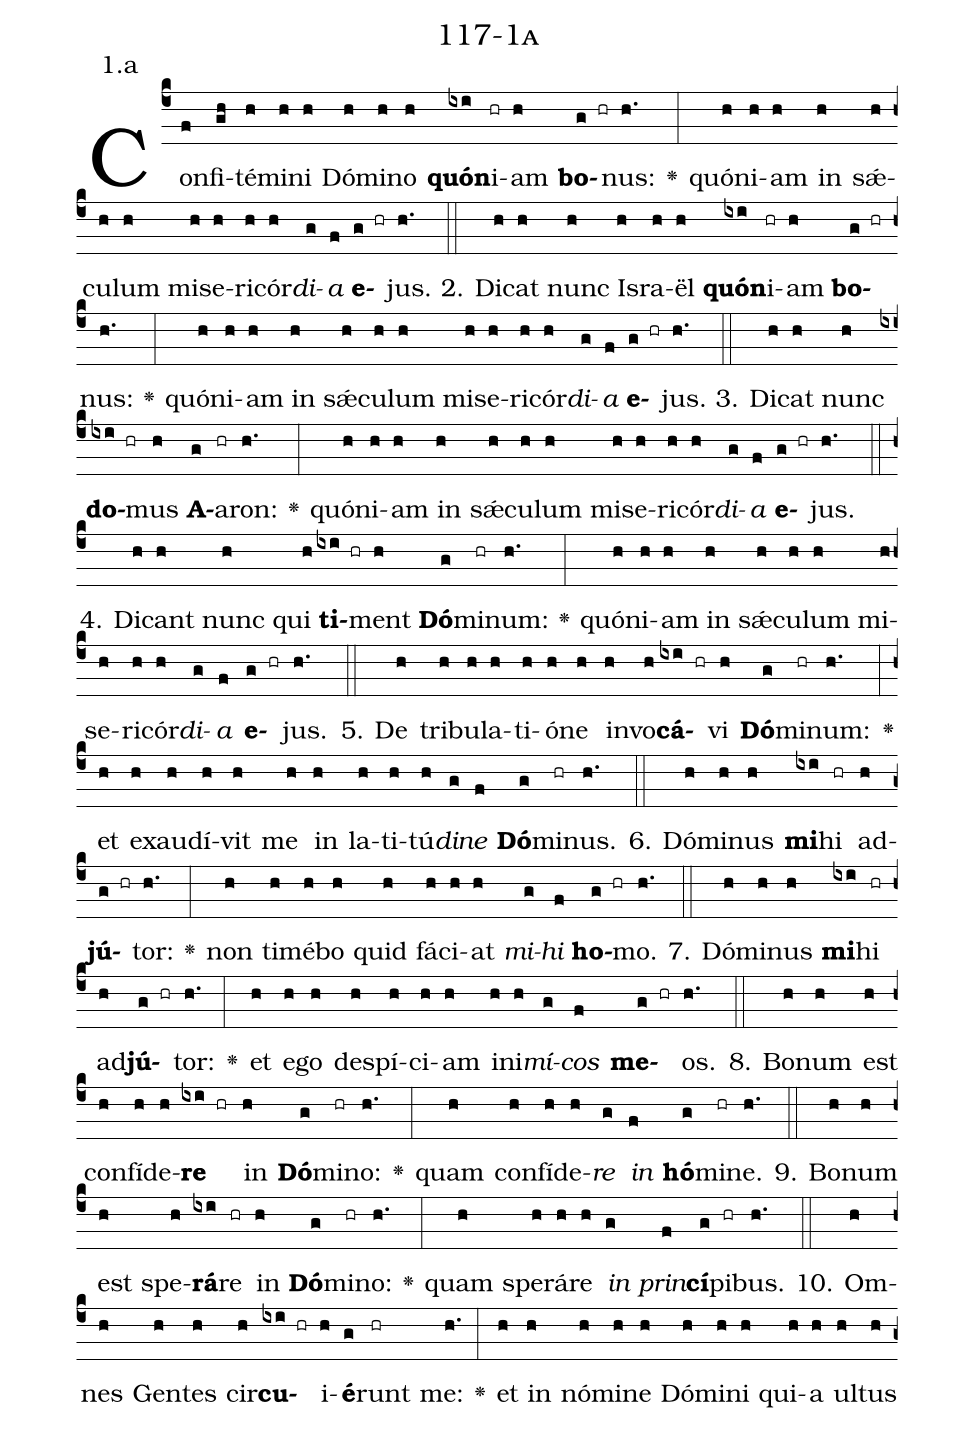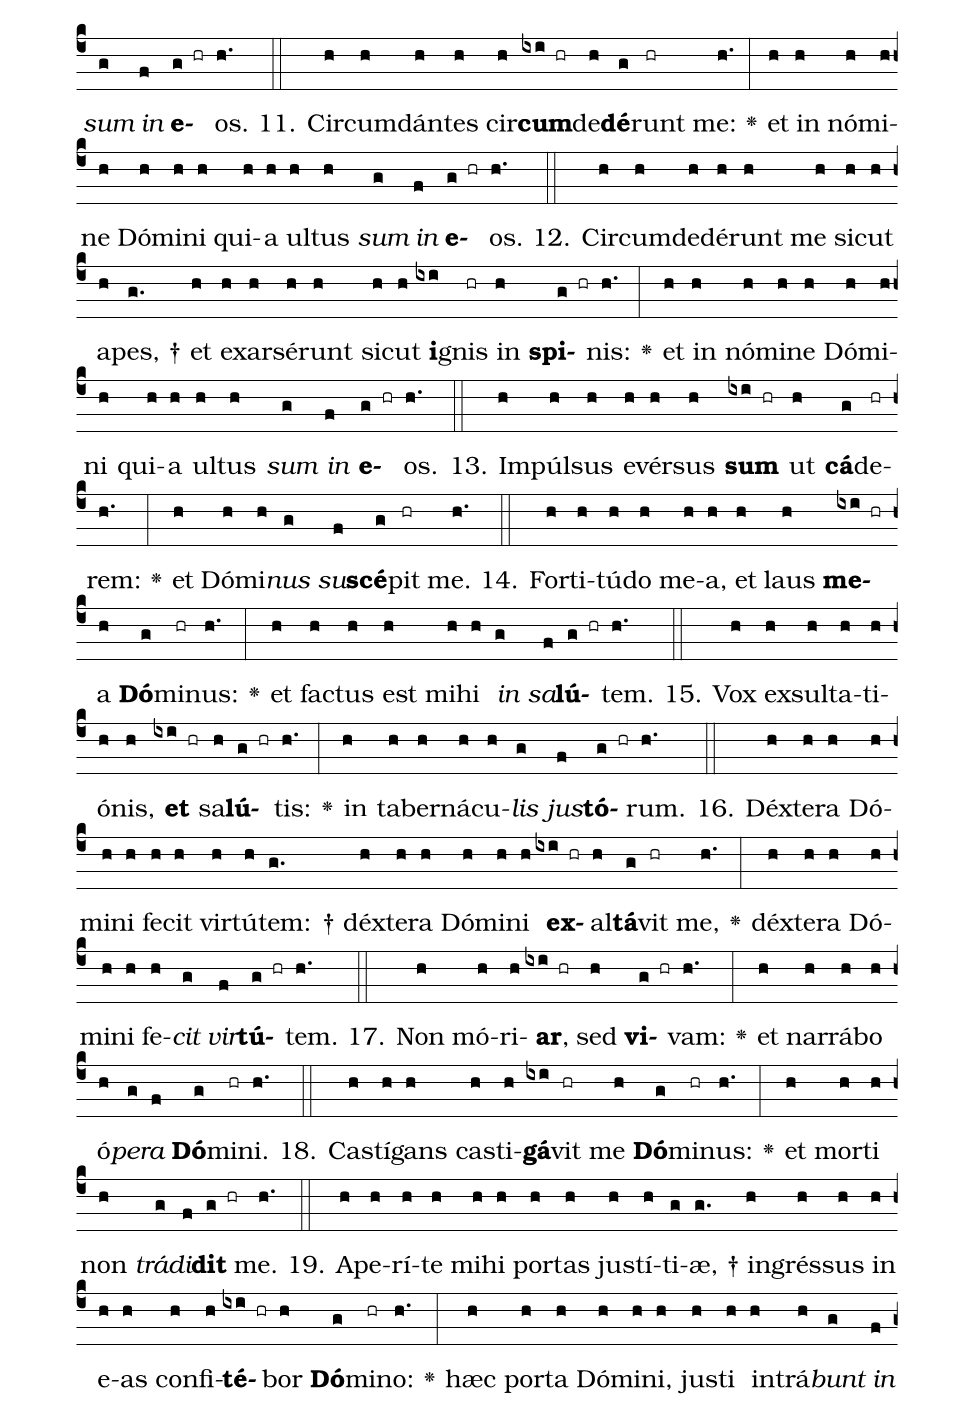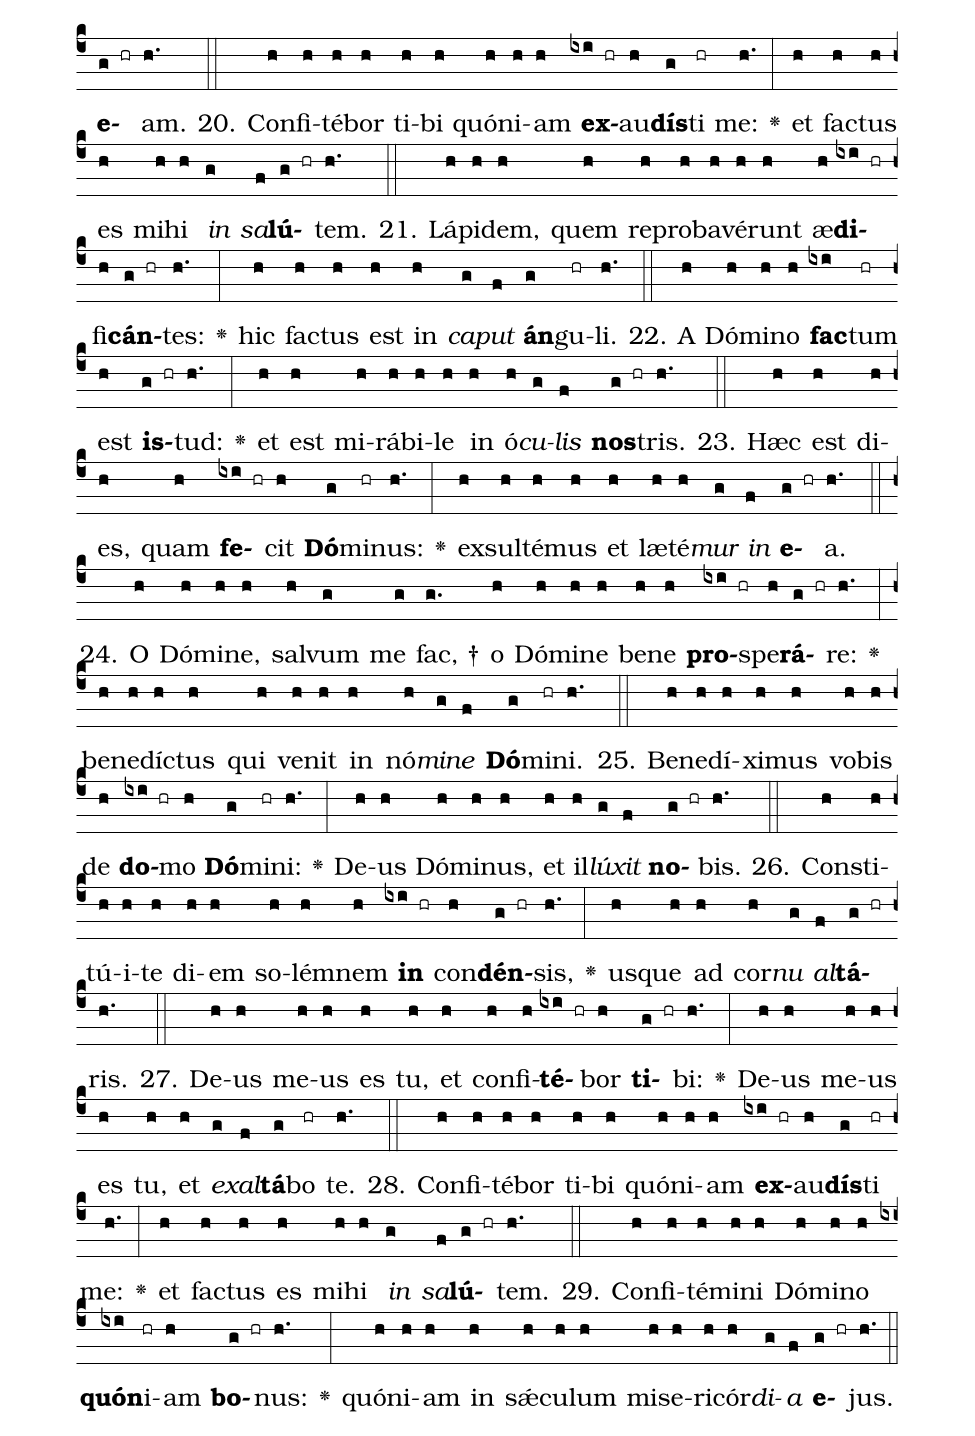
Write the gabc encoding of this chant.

name: 117-1a;
annotation: 1.a;
%%
(c4)Con(f)fi(gh)té(h)mi(h)ni(h) Dó(h)mi(h)no(h) <b>quón</b>(ixi)i(hr)am(h) <b>bo</b>(g hr)nus:(h.) <v>\greheightstar</v>(:) quón(h)i(h)am(h) in(h) sǽ(h)cu(h)lum(h) mi(h)se(h)ri(h)cór(h)<i>di</i>(g)<i>a</i>(f) <b>e</b>(g hr)jus.(h.) (::)
2. Di(h)cat(h) nunc(h) Is(h)ra(h)ël(h) <b>quón</b>(ixi)i(hr)am(h) <b>bo</b>(g hr)nus:(h.) <v>\greheightstar</v>(:) quón(h)i(h)am(h) in(h) sǽ(h)cu(h)lum(h) mi(h)se(h)ri(h)cór(h)<i>di</i>(g)<i>a</i>(f) <b>e</b>(g hr)jus.(h.) (::)
3. Di(h)cat(h) nunc(h) <b>do</b>(ixi hr)mus(h) <b>A</b>(g)a(hr)ron:(h.) <v>\greheightstar</v>(:) quón(h)i(h)am(h) in(h) sǽ(h)cu(h)lum(h) mi(h)se(h)ri(h)cór(h)<i>di</i>(g)<i>a</i>(f) <b>e</b>(g hr)jus.(h.) (::)
4. Di(h)cant(h) nunc(h) qui(h) <b>ti</b>(ixi hr)ment(h) <b>Dó</b>(g)mi(hr)num:(h.) <v>\greheightstar</v>(:) quón(h)i(h)am(h) in(h) sǽ(h)cu(h)lum(h) mi(h)se(h)ri(h)cór(h)<i>di</i>(g)<i>a</i>(f) <b>e</b>(g hr)jus.(h.) (::)
5. De(h) tri(h)bu(h)la(h)ti(h)ó(h)ne(h) in(h)vo(h)<b>cá</b>(ixi hr)vi(h) <b>Dó</b>(g)mi(hr)num:(h.) <v>\greheightstar</v>(:) et(h) ex(h)au(h)dí(h)vit(h) me(h) in(h) la(h)ti(h)tú(h)<i>di</i>(g)<i>ne</i>(f) <b>Dó</b>(g)mi(hr)nus.(h.) (::)
6. Dó(h)mi(h)nus(h) <b>mi</b>(ixi)hi(hr) ad(h)<b>jú</b>(g hr)tor:(h.) <v>\greheightstar</v>(:) non(h) ti(h)mé(h)bo(h) quid(h) fá(h)ci(h)at(h) <i>mi</i>(g)<i>hi</i>(f) <b>ho</b>(g hr)mo.(h.) (::)
7. Dó(h)mi(h)nus(h) <b>mi</b>(ixi)hi(hr) ad(h)<b>jú</b>(g hr)tor:(h.) <v>\greheightstar</v>(:) et(h) e(h)go(h) de(h)spí(h)ci(h)am(h) in(h)i(h)<i>mí</i>(g)<i>cos</i>(f) <b>me</b>(g hr)os.(h.) (::)
8. Bo(h)num(h) est(h) con(h)fí(h)de(h)<b>re</b>(ixi hr) in(h) <b>Dó</b>(g)mi(hr)no:(h.) <v>\greheightstar</v>(:) quam(h) con(h)fí(h)de(h)<i>re</i>(g) <i>in</i>(f) <b>hó</b>(g)mi(hr)ne.(h.) (::)
9. Bo(h)num(h) est(h) spe(h)<b>rá</b>(ixi)re(hr) in(h) <b>Dó</b>(g)mi(hr)no:(h.) <v>\greheightstar</v>(:) quam(h) spe(h)rá(h)re(h) <i>in</i>(g) <i>prin</i>(f)<b>cí</b>(g)pi(hr)bus.(h.) (::)
10. Om(h)nes(h) Gen(h)tes(h) cir(h)<b>cu</b>(ixi hr)i(h)<b>é</b>(g)runt(hr) me:(h.) <v>\greheightstar</v>(:) et(h) in(h) nó(h)mi(h)ne(h) Dó(h)mi(h)ni(h) qui(h)a(h) ul(h)tus(h) <i>sum</i>(g) <i>in</i>(f) <b>e</b>(g hr)os.(h.) (::)
11. Cir(h)cum(h)dán(h)tes(h) cir(h)<b>cum</b>(ixi hr)de(h)<b>dé</b>(g)runt(hr) me:(h.) <v>\greheightstar</v>(:) et(h) in(h) nó(h)mi(h)ne(h) Dó(h)mi(h)ni(h) qui(h)a(h) ul(h)tus(h) <i>sum</i>(g) <i>in</i>(f) <b>e</b>(g hr)os.(h.) (::)
12. Cir(h)cum(h)de(h)dé(h)runt(h) me(h) sic(h)ut(h) a(h)pes, †(g.) et(h) ex(h)ar(h)sé(h)runt(h) sic(h)ut(h) <b>i</b>(ixi)gnis(hr) in(h) <b>spi</b>(g hr)nis:(h.) <v>\greheightstar</v>(:) et(h) in(h) nó(h)mi(h)ne(h) Dó(h)mi(h)ni(h) qui(h)a(h) ul(h)tus(h) <i>sum</i>(g) <i>in</i>(f) <b>e</b>(g hr)os.(h.) (::)
13. Im(h)púl(h)sus(h) e(h)vér(h)sus(h) <b>sum</b>(ixi hr) ut(h) <b>cá</b>(g)de(hr)rem:(h.) <v>\greheightstar</v>(:) et(h) Dó(h)mi(h)<i>nus</i>(g) <i>su</i>(f)<b>scé</b>(g)pit(hr) me.(h.) (::)
14. For(h)ti(h)tú(h)do(h) me(h)a,(h) et(h) laus(h) <b>me</b>(ixi hr)a(h) <b>Dó</b>(g)mi(hr)nus:(h.) <v>\greheightstar</v>(:) et(h) fac(h)tus(h) est(h) mi(h)hi(h) <i>in</i>(g) <i>sa</i>(f)<b>lú</b>(g hr)tem.(h.) (::)
15. Vox(h) ex(h)sul(h)ta(h)ti(h)ó(h)nis,(h) <b>et</b>(ixi hr) sa(h)<b>lú</b>(g hr)tis:(h.) <v>\greheightstar</v>(:) in(h) ta(h)ber(h)ná(h)cu(h)<i>lis</i>(g) <i>jus</i>(f)<b>tó</b>(g hr)rum.(h.) (::)
16. Déx(h)te(h)ra(h) Dó(h)mi(h)ni(h) fe(h)cit(h) vir(h)tú(h)tem: †(g.) déx(h)te(h)ra(h) Dó(h)mi(h)ni(h) <b>ex</b>(ixi hr)al(h)<b>tá</b>(g)vit(hr) me,(h.) <v>\greheightstar</v>(:) déx(h)te(h)ra(h) Dó(h)mi(h)ni(h) fe(h)<i>cit</i>(g) <i>vir</i>(f)<b>tú</b>(g hr)tem.(h.) (::)
17. Non(h) mó(h)ri(h)<b>ar</b>,(ixi hr) sed(h) <b>vi</b>(g hr)vam:(h.) <v>\greheightstar</v>(:) et(h) nar(h)rá(h)bo(h) ó(h)<i>pe</i>(g)<i>ra</i>(f) <b>Dó</b>(g)mi(hr)ni.(h.) (::)
18. Cas(h)tí(h)gans(h) cas(h)ti(h)<b>gá</b>(ixi)vit(hr) me(h) <b>Dó</b>(g)mi(hr)nus:(h.) <v>\greheightstar</v>(:) et(h) mor(h)ti(h) non(h) <i>trá</i>(g)<i>di</i>(f)<b>dit</b>(g hr) me.(h.) (::)
19. A(h)pe(h)rí(h)te(h) mi(h)hi(h) por(h)tas(h) jus(h)tí(h)ti(g)æ, †(g.) in(h)grés(h)sus(h) in(h) e(h)as(h) con(h)fi(h)<b>té</b>(ixi hr)bor(h) <b>Dó</b>(g)mi(hr)no:(h.) <v>\greheightstar</v>(:) hæc(h) por(h)ta(h) Dó(h)mi(h)ni,(h) jus(h)ti(h) in(h)trá(h)<i>bunt</i>(g) <i>in</i>(f) <b>e</b>(g hr)am.(h.) (::)
20. Con(h)fi(h)té(h)bor(h) ti(h)bi(h) quón(h)i(h)am(h) <b>ex</b>(ixi hr)au(h)<b>dís</b>(g)ti(hr) me:(h.) <v>\greheightstar</v>(:) et(h) fac(h)tus(h) es(h) mi(h)hi(h) <i>in</i>(g) <i>sa</i>(f)<b>lú</b>(g hr)tem.(h.) (::)
21. Lá(h)pi(h)dem,(h) quem(h) re(h)pro(h)ba(h)vé(h)runt(h) æ(h)<b>di</b>(ixi hr)fi(h)<b>cán</b>(g hr)tes:(h.) <v>\greheightstar</v>(:) hic(h) fac(h)tus(h) est(h) in(h) <i>ca</i>(g)<i>put</i>(f) <b>án</b>(g)gu(hr)li.(h.) (::)
22. A(h) Dó(h)mi(h)no(h) <b>fac</b>(ixi)tum(hr) est(h) <b>is</b>(g hr)tud:(h.) <v>\greheightstar</v>(:) et(h) est(h) mi(h)rá(h)bi(h)le(h) in(h) ó(h)<i>cu</i>(g)<i>lis</i>(f) <b>nos</b>(g hr)tris.(h.) (::)
23. Hæc(h) est(h) di(h)es,(h) quam(h) <b>fe</b>(ixi hr)cit(h) <b>Dó</b>(g)mi(hr)nus:(h.) <v>\greheightstar</v>(:) ex(h)sul(h)té(h)mus(h) et(h) læ(h)té(h)<i>mur</i>(g) <i>in</i>(f) <b>e</b>(g hr)a.(h.) (::)
24. O(h) Dó(h)mi(h)ne,(h) sal(h)vum(g) me(g) fac, †(g.) o(h) Dó(h)mi(h)ne(h) be(h)ne(h) <b>pro</b>(ixi hr)spe(h)<b>rá</b>(g hr)re:(h.) <v>\greheightstar</v>(:) be(h)ne(h)díc(h)tus(h) qui(h) ve(h)nit(h) in(h) nó(h)<i>mi</i>(g)<i>ne</i>(f) <b>Dó</b>(g)mi(hr)ni.(h.) (::)
25. Be(h)ne(h)dí(h)xi(h)mus(h) vo(h)bis(h) de(h) <b>do</b>(ixi hr)mo(h) <b>Dó</b>(g)mi(hr)ni:(h.) <v>\greheightstar</v>(:) De(h)us(h) Dó(h)mi(h)nus,(h) et(h) il(h)<i>lú</i>(g)<i>xit</i>(f) <b>no</b>(g hr)bis.(h.) (::)
26. Con(h)sti(h)tú(h)i(h)te(h) di(h)em(h) so(h)lém(h)nem(h) <b>in</b>(ixi hr) con(h)<b>dén</b>(g hr)sis,(h.) <v>\greheightstar</v>(:) us(h)que(h) ad(h) cor(h)<i>nu</i>(g) <i>al</i>(f)<b>tá</b>(g hr)ris.(h.) (::)
27. De(h)us(h) me(h)us(h) es(h) tu,(h) et(h) con(h)fi(h)<b>té</b>(ixi hr)bor(h) <b>ti</b>(g hr)bi:(h.) <v>\greheightstar</v>(:) De(h)us(h) me(h)us(h) es(h) tu,(h) et(h) <i>ex</i>(g)<i>al</i>(f)<b>tá</b>(g)bo(hr) te.(h.) (::)
28. Con(h)fi(h)té(h)bor(h) ti(h)bi(h) quón(h)i(h)am(h) <b>ex</b>(ixi hr)au(h)<b>dís</b>(g)ti(hr) me:(h.) <v>\greheightstar</v>(:) et(h) fac(h)tus(h) es(h) mi(h)hi(h) <i>in</i>(g) <i>sa</i>(f)<b>lú</b>(g hr)tem.(h.) (::)
29. Con(h)fi(h)té(h)mi(h)ni(h) Dó(h)mi(h)no(h) <b>quón</b>(ixi)i(hr)am(h) <b>bo</b>(g hr)nus:(h.) <v>\greheightstar</v>(:) quón(h)i(h)am(h) in(h) sǽ(h)cu(h)lum(h) mi(h)se(h)ri(h)cór(h)<i>di</i>(g)<i>a</i>(f) <b>e</b>(g hr)jus.(h.) (::)
